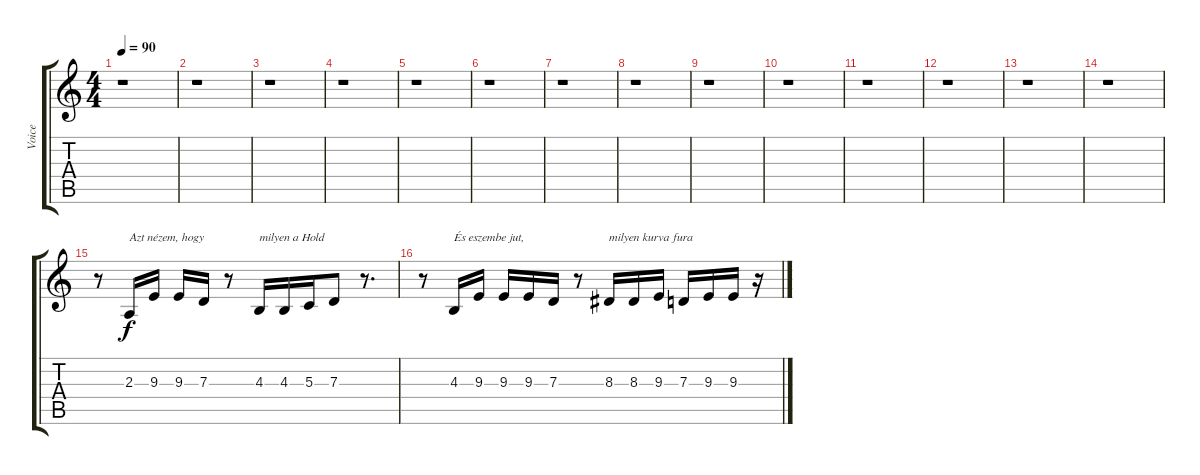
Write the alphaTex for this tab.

\track ("Voice" "Voice") {instrument altosax}
\staff {score tabs}
\tuning (E4 B3 G3 D3 A2 E2) {hide}
\ts (4 4)
\tempo 90
\clef g2
\ks c
r.1{dy f} |
r.1 |
r.1 |
r.1 |
r.1 |
r.1 |
r.1 |
r.1 |
r.1 |
r.1 |
r.1 |
r.1 |
r.1 |
r.1 |
r.8 2.3.16{txt "Azt nézem, hogy"} 9.3.16 9.3.16 7.3.16 r.8 4.3.16{txt "milyen a Hold"} 4.3.16 5.3.16 7.3.8 r.8{d} |
r.8 4.3.16{txt "És eszembe jut,"} 9.3.16 9.3.16 9.3.16 7.3.16 r.8 8.3.16{txt "milyen kurva fura"} 8.3.16 9.3.16 7.3.16 9.3.16 9.3.16 r.16
